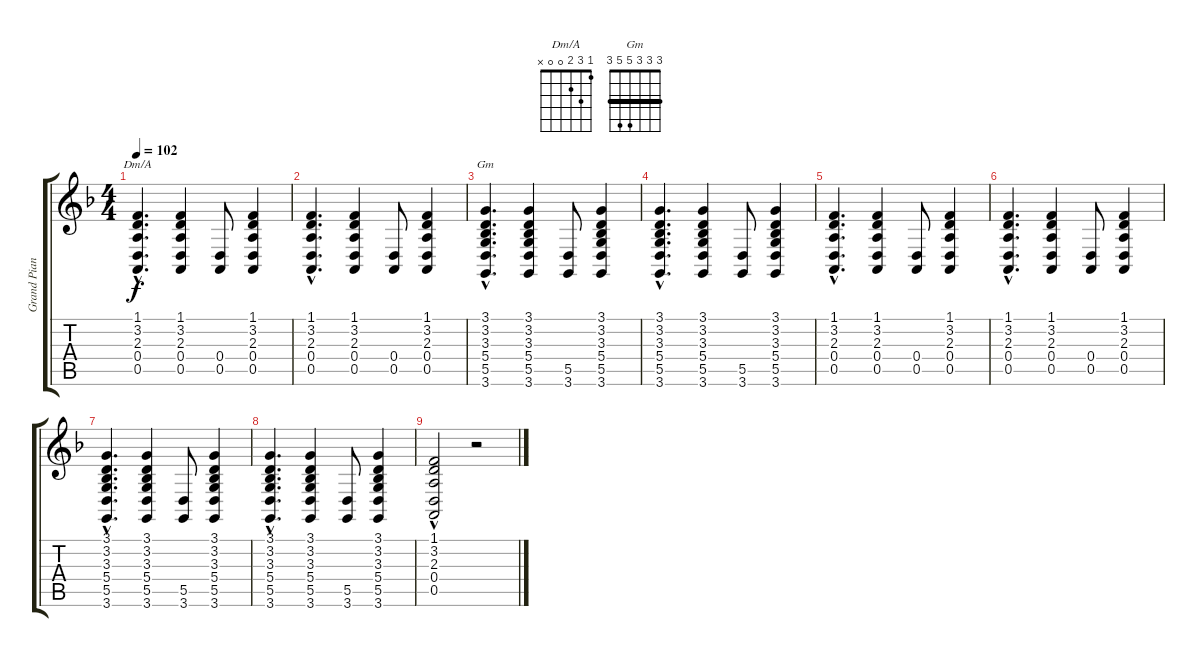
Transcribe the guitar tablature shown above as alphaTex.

\track ("Grand Piano" "Grand Pian") {instrument acousticgrandpiano}
\staff {score tabs}
\tuning (E4 B3 G3 D3 A2 E2) {hide}
\chord ("Dm/A" 1 3 2 0 0 x)
\chord ("Gm" 3 3 3 5 5 3) {barre 3}
\ts (4 4)
\tempo 102
\clef g2
\ks dminor
(1.1{hac} 3.2{hac} 2.3{hac} 0.4{hac} 0.5{hac}).4{d ch "Dm/A" dy f} (1.1 3.2 2.3 0.4 0.5).4 (0.4 0.5).8 (1.1 3.2 2.3 0.4 0.5).4 |
(1.1{hac} 3.2{hac} 2.3{hac} 0.4{hac} 0.5{hac}).4{d} (1.1 3.2 2.3 0.4 0.5).4 (0.4 0.5).8 (1.1 3.2 2.3 0.4 0.5).4 |
(3.1{hac} 3.2{hac} 3.3{hac} 5.4{hac} 5.5{hac} 3.6{hac}).4{d ch "Gm"} (3.1 3.2 3.3 5.4 5.5 3.6).4 (5.5 3.6).8 (3.1 3.2 3.3 5.4 5.5 3.6).4 |
(3.1{hac} 3.2{hac} 3.3{hac} 5.4{hac} 5.5{hac} 3.6{hac}).4{d} (3.1 3.2 3.3 5.4 5.5 3.6).4 (5.5 3.6).8 (3.1 3.2 3.3 5.4 5.5 3.6).4 |
(1.1{hac} 3.2{hac} 2.3{hac} 0.4{hac} 0.5{hac}).4{d} (1.1 3.2 2.3 0.4 0.5).4 (0.4 0.5).8 (1.1 3.2 2.3 0.4 0.5).4 |
(1.1{hac} 3.2{hac} 2.3{hac} 0.4{hac} 0.5{hac}).4{d} (1.1 3.2 2.3 0.4 0.5).4 (0.4 0.5).8 (1.1 3.2 2.3 0.4 0.5).4 |
(3.1{hac} 3.2{hac} 3.3{hac} 5.4{hac} 5.5{hac} 3.6{hac}).4{d} (3.1 3.2 3.3 5.4 5.5 3.6).4 (5.5 3.6).8 (3.1 3.2 3.3 5.4 5.5 3.6).4 |
(3.1{hac} 3.2{hac} 3.3{hac} 5.4{hac} 5.5{hac} 3.6{hac}).4{d} (3.1 3.2 3.3 5.4 5.5 3.6).4 (5.5 3.6).8 (3.1 3.2 3.3 5.4 5.5 3.6).4 |
(1.1 3.2 2.3 0.4 0.5{hac}).2 r.2
